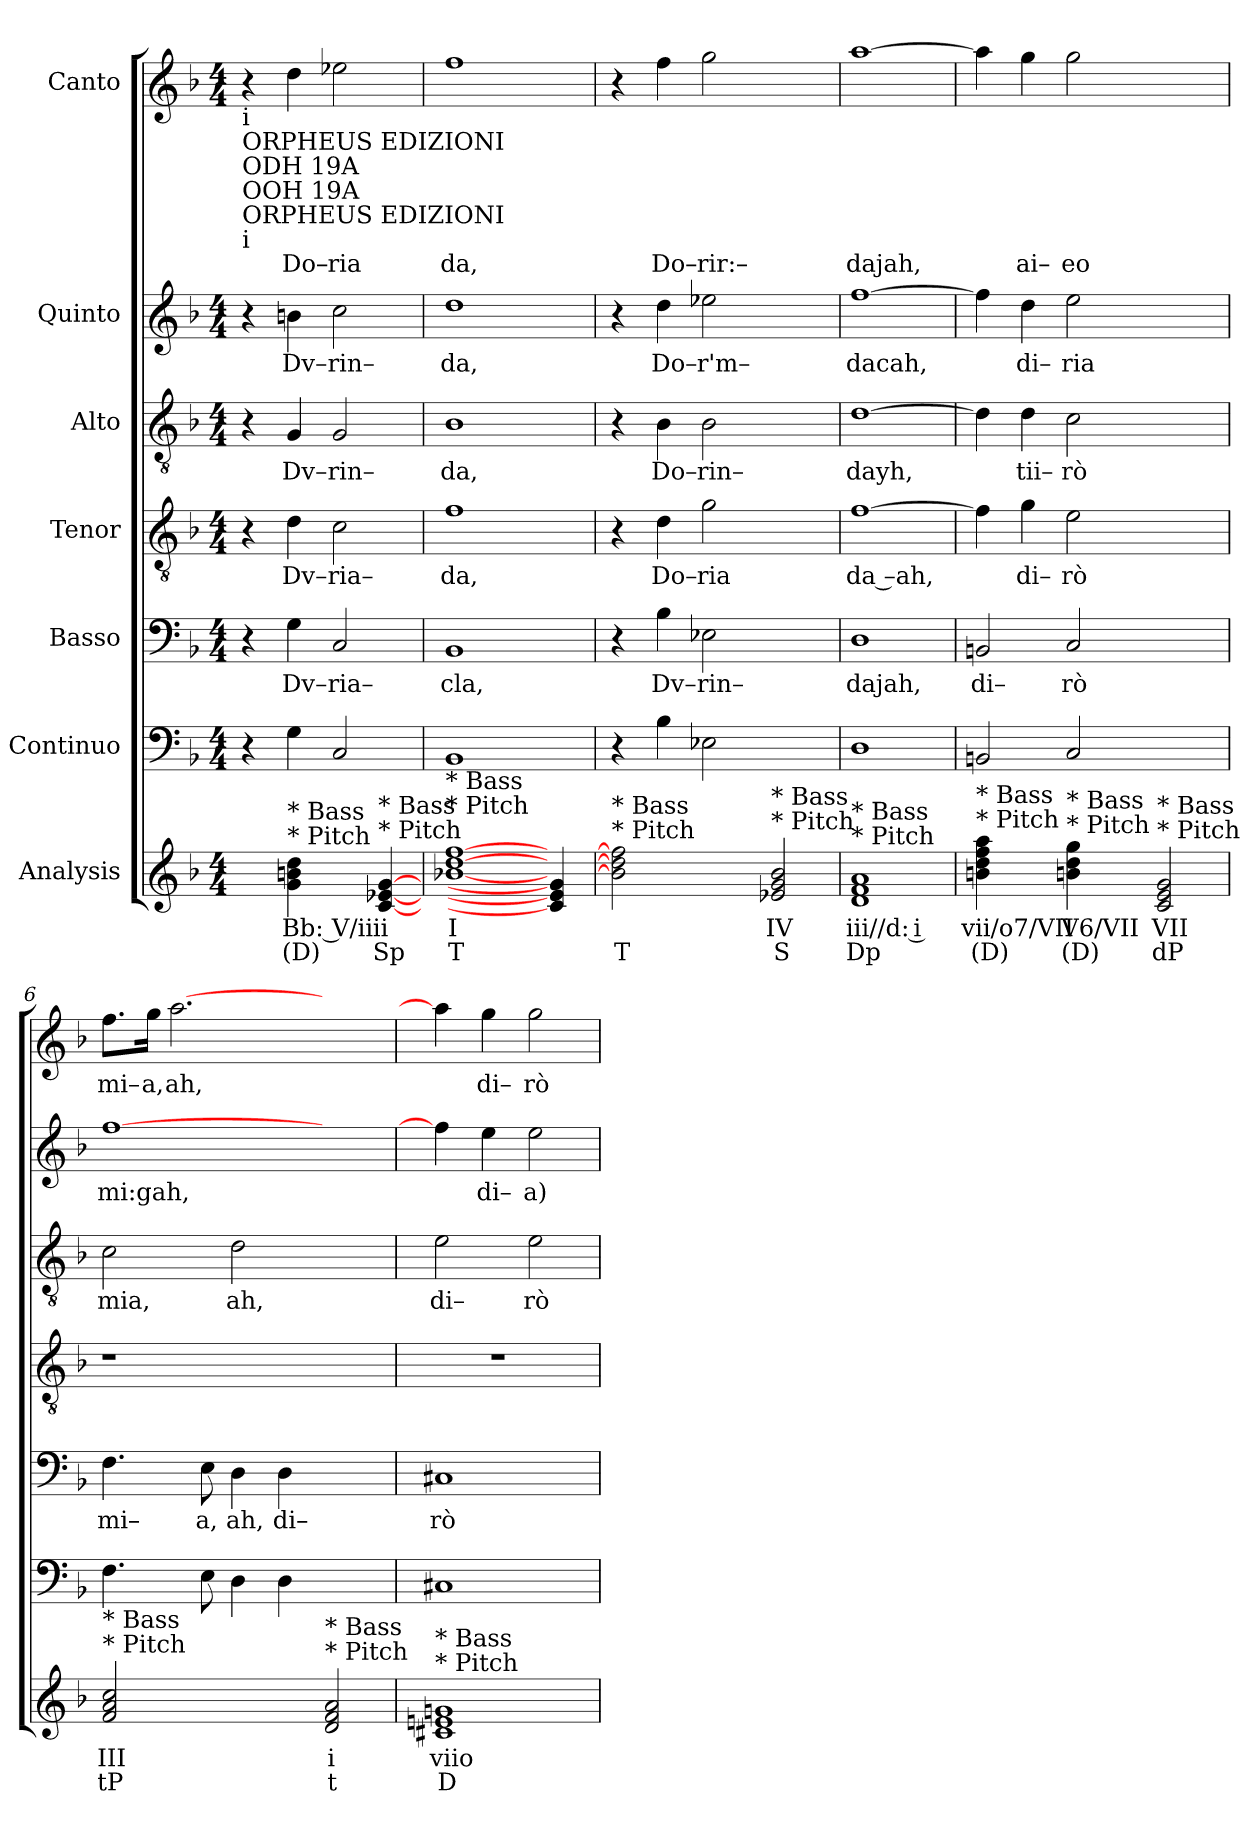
**kern	**text	**text	**kern	**kern	**text	**kern	**text	**kern	**text	**kern	**text	**kern	**text
*part7	*part7	*part7	*part6	*part5	*part5	*part4	*part4	*part3	*part3	*part2	*part2	*part1	*part1
*staff7	*staff7	*staff7	*staff6	*staff5	*staff5	*staff4	*staff4	*staff3	*staff3	*staff2	*staff2	*staff1	*staff1
*I"Analysis	*	*	*I"Continuo	*I"Basso	*	*I"Tenor	*	*I"Alto	*	*I"Quinto	*	*I"Canto	*
*	*	*	*clefF4	*clefF4	*	*clefGv2	*	*clefGv2	*	*clefG2	*	*clefG2	*
*k[b-]	*	*	*k[b-]	*k[b-]	*	*k[b-]	*	*k[b-]	*	*k[b-]	*	*k[b-]	*
*	*	*	*F:	*F:	*	*F:	*	*F:	*	*F:	*	*F:	*
*M4/4	*	*	*M4/4	*M4/4	*	*M4/4	*	*M4/4	*	*M4/4	*	*M4/4	*
*MM120	*	*	*MM120	*MM120	*	*MM120	*	*MM120	*	*MM120	*	*MM120	*
=1	=1	=1	=1	=1	=1	=1	=1	=1	=1	=1	=1	=1	=1
!	!	!	!	!	!	!	!	!	!	!	!	!LO:TX:b:t=i	!
!	!	!	!	!	!	!	!	!	!	!	!	!LO:TX:b:t=ORPHEUS EDIZIONI	!
!	!	!	!	!	!	!	!	!	!	!	!	!LO:TX:b:t=ODH 19A	!
!	!	!	!	!	!	!	!	!	!	!	!	!LO:TX:b:t=OOH 19A	!
!	!	!	!	!	!	!	!	!	!	!	!	!LO:TX:b:t=ORPHEUS EDIZIONI	!
!	!	!	!	!	!	!	!	!	!	!	!	!LO:TX:b:t=i	!
4ryy	.	.	4r	4r	.	4r	.	4r	.	4r	.	4r	.
!	!	!	!	!	!LO:LY:b	!	!	!	!	!	!	!	!
!	!	!	!	!	!	!	!LO:LY:b	!	!	!	!	!	!
!	!	!	!	!	!	!	!	!	!LO:LY:b	!	!	!	!
!	!	!	!	!	!	!	!	!	!	!	!LO:LY:b	!	!
!LO:TX:a:t=* Pitch	!	!	!	!	!	!	!	!	!	!	!	!	!
!LO:TX:a:t=* Bass	!	!	!	!	!	!	!	!	!	!	!	!	!
!	!	!	!	!	!	!	!	!	!	!	!	!	!LO:LY:b
4g 4bn 4dd	Bb: V/ii	(D)	4G\	4G\	Dv–	4d\	Dv–	4G/	Dv–	4bn\	Dv–	4dd\	Do–
!	!	!	!	!	!LO:LY:b	!	!	!	!	!	!	!	!
!	!	!	!	!	!	!	!LO:LY:b	!	!	!	!	!	!
!	!	!	!	!	!	!	!	!	!LO:LY:b	!	!	!	!
!	!	!	!	!	!	!	!	!	!	!	!LO:LY:b	!	!
!	!	!	!	!	!	!	!	!	!	!	!	!	!LO:LY:b
4ryy	.	.	2C/	2C/	ria–	2c\	ria–	2G/	rin–	2cc\	rin–	2ee-X\	ria
!LO:TX:a:t=* Pitch	!	!	!	!	!	!	!	!	!	!	!	!	!
!LO:TX:a:t=* Bass	!	!	!	!	!	!	!	!	!	!	!	!	!
[4c [4e-X [4g	ii	Sp	.	.	.	.	.	.	.	.	.	.	.
=2	=2	=2	=2	=2	=2	=2	=2	=2	=2	=2	=2	=2	=2
!	!	!	!	!	!LO:LY:b	!	!	!	!	!	!	!	!
!	!	!	!	!	!	!	!LO:LY:b	!	!	!	!	!	!
!	!	!	!	!	!	!	!	!	!LO:LY:b	!	!	!	!
!	!	!	!	!	!	!	!	!	!	!	!LO:LY:b	!	!
!LO:TX:a:t=* Pitch	!	!	!	!	!	!	!	!	!	!	!	!	!
!LO:TX:a:t=* Bass	!	!	!	!	!	!	!	!	!	!	!	!	!
!	!	!	!	!	!	!	!	!	!	!	!	!	!LO:LY:b
[1b-X [1dd [1ff	I	T	1BB-	1BB-	cla,	1f	da,	1B-	da,	1dd	da,	1ff	da,
4c] 4e-] 4g]	.	.	4ryy	4ryy	.	4ryy	.	4ryy	.	4ryy	.	4ryy	.
=3	=3	=3	=3	=3	=3	=3	=3	=3	=3	=3	=3	=3	=3
!LO:TX:a:t=* Pitch	!	!	!	!	!	!	!	!	!	!	!	!	!
!LO:TX:a:t=* Bass	!	!	!	!	!	!	!	!	!	!	!	!	!
2b-] 2dd] 2ff]	.	T	4r	4r	.	4r	.	4r	.	4r	.	4r	.
!	!	!	!	!	!LO:LY:b	!	!	!	!	!	!	!	!
!	!	!	!	!	!	!	!LO:LY:b	!	!	!	!	!	!
!	!	!	!	!	!	!	!	!	!LO:LY:b	!	!	!	!
!	!	!	!	!	!	!	!	!	!	!	!LO:LY:b	!	!
!	!	!	!	!	!	!	!	!	!	!	!	!	!LO:LY:b
.	.	.	4B-\	4B-\	Dv–	4d\	Do–	4B-\	Do–	4dd\	Do–	4ff\	Do–
!	!	!	!	!	!LO:LY:b	!	!	!	!	!	!	!	!
!	!	!	!	!	!	!	!LO:LY:b	!	!	!	!	!	!
!	!	!	!	!	!	!	!	!	!LO:LY:b	!	!	!	!
!	!	!	!	!	!	!	!	!	!	!	!LO:LY:b	!	!
!	!	!	!	!	!	!	!	!	!	!	!	!	!LO:LY:b
2ryy	.	.	2E-X\	2E-X\	rin–	2g\	ria	2B-\	rin–	2ee-X\	r'm–	2gg\	rir:–
!LO:TX:a:t=* Pitch	!	!	!	!	!	!	!	!	!	!	!	!	!
!LO:TX:a:t=* Bass	!	!	!	!	!	!	!	!	!	!	!	!	!
2e-X 2g 2b-	IV	S	2ryy	2ryy	.	2ryy	.	2ryy	.	2ryy	.	2ryy	.
=4	=4	=4	=4	=4	=4	=4	=4	=4	=4	=4	=4	=4	=4
!	!	!	!	!	!LO:LY:b	!	!	!	!	!	!	!	!
!	!	!	!	!	!	!	!LO:LY:b	!	!	!	!	!	!
!	!	!	!	!	!	!	!	!	!LO:LY:b	!	!	!	!
!	!	!	!	!	!	!	!	!	!	!	!LO:LY:b	!	!
!LO:TX:a:t=* Pitch	!	!	!	!	!	!	!	!	!	!	!	!	!
!LO:TX:a:t=* Bass	!	!	!	!	!	!	!	!	!	!	!	!	!
!	!	!	!	!	!	!	!	!	!	!	!	!	!LO:LY:b
1d 1f 1a	iii//d: i	Dp	1D	1D	dajah,	[1f	da –ah,	[1d	dayh,	[1ff	dacah,	[1aa	dajah,
=5	=5	=5	=5	=5	=5	=5	=5	=5	=5	=5	=5	=5	=5
!LO:TX:a:t=* Pitch	!	!	!	!	!	!	!	!	!	!	!	!	!
!LO:TX:a:t=* Bass	!	!	!	!	!	!	!	!	!	!	!	!	!
!	!	!	!	!	!LO:LY:b	!	!	!	!	!	!	!	!
4bn 4dd 4ff 4aa	vii/o7/VII	(D)	2BBn/	2BBn/	di–	4f\]	.	4d\]	.	4ff\]	.	4aa\]	.
!	!	!	!	!	!	!	!LO:LY:b	!	!	!	!	!	!
!	!	!	!	!	!	!	!	!	!LO:LY:b	!	!	!	!
!	!	!	!	!	!	!	!	!	!	!	!LO:LY:b	!	!
!	!	!	!	!	!	!	!	!	!	!	!	!	!LO:LY:b
4ryy	.	.	.	.	.	4g\	di–	4d\	tii–	4dd\	di–	4gg\	ai–
!	!	!	!	!	!LO:LY:b	!	!	!	!	!	!	!	!
!	!	!	!	!	!	!	!LO:LY:b	!	!	!	!	!	!
!	!	!	!	!	!	!	!	!	!LO:LY:b	!	!	!	!
!	!	!	!	!	!	!	!	!	!	!	!LO:LY:b	!	!
!LO:TX:a:t=* Pitch	!	!	!	!	!	!	!	!	!	!	!	!	!
!LO:TX:a:t=* Bass	!	!	!	!	!	!	!	!	!	!	!	!	!
!	!	!	!	!	!	!	!	!	!	!	!	!	!LO:LY:b
4bn 4dd 4gg	V6/VII	(D)	2C/	2C/	rò	2e\	rò	2c\	rò	2ee\	ria	2gg\	eo
4ryy	.	.	.	.	.	.	.	.	.	.	.	.	.
!LO:TX:a:t=* Pitch	!	!	!	!	!	!	!	!	!	!	!	!	!
!LO:TX:a:t=* Bass	!	!	!	!	!	!	!	!	!	!	!	!	!
2c 2e 2g	VII	dP	2ryy	2ryy	.	2ryy	.	2ryy	.	2ryy	.	2ryy	.
=6	=6	=6	=6	=6	=6	=6	=6	=6	=6	=6	=6	=6	=6
!	!	!	!	!	!LO:LY:b	!	!	!	!	!	!	!	!
!	!	!	!	!	!	!	!	!	!LO:LY:b	!	!	!	!
!	!	!	!	!	!	!	!	!	!	!	!LO:LY:b	!	!
!LO:TX:a:t=* Pitch	!	!	!	!	!	!	!	!	!	!	!	!	!
!LO:TX:a:t=* Bass	!	!	!	!	!	!	!	!	!	!	!	!	!
!	!	!	!	!	!	!	!	!	!	!	!	!	!LO:LY:b
2f 2a 2cc	III	tP	4.F\	4.F\	mi–	1r	.	2c\	mia,	[1ff	mi:gah,	8.ff\L	mi–
!	!	!	!	!	!	!	!	!	!	!	!	!	!LO:LY:b
.	.	.	.	.	.	.	.	.	.	.	.	16gg\Jk	a,
!	!	!	!	!	!	!	!	!	!	!	!	!	!LO:LY:b
.	.	.	.	.	.	.	.	.	.	.	.	[2.aa\	ah,
!	!	!	!	!	!LO:LY:b	!	!	!	!	!	!	!	!
.	.	.	8E\	8E\	a,	.	.	.	.	.	.	.	.
!	!	!	!	!	!LO:LY:b	!	!	!	!	!	!	!	!
!	!	!	!	!	!	!	!	!	!LO:LY:b	!	!	!	!
2ryy	.	.	4D\	4D\	ah,	.	.	2d\	ah,	.	.	.	.
!	!	!	!	!	!LO:LY:b	!	!	!	!	!	!	!	!
.	.	.	4D\	4D\	di–	.	.	.	.	.	.	.	.
!LO:TX:a:t=* Pitch	!	!	!	!	!	!	!	!	!	!	!	!	!
!LO:TX:a:t=* Bass	!	!	!	!	!	!	!	!	!	!	!	!	!
2d 2f 2a	i	t	2ryy	2ryy	.	2ryy	.	2ryy	.	2ryy	.	2ryy	.
=7	=7	=7	=7	=7	=7	=7	=7	=7	=7	=7	=7	=7	=7
!	!	!	!	!	!LO:LY:b	!	!	!	!	!	!	!	!
!LO:TX:a:t=* Pitch	!	!	!	!	!	!	!	!	!	!	!	!	!
!LO:TX:a:t=* Bass	!	!	!	!	!	!	!	!	!	!	!	!	!
!	!	!	!	!	!	!	!	!	!LO:LY:b	!	!	!	!
1c#X 1en 1gn	viio	D	1C#X	1C#X	rò	1r	.	2e\	di–	4ff\]	.	4aa\]	.
!	!	!	!	!	!	!	!	!	!	!	!LO:LY:b	!	!
!	!	!	!	!	!	!	!	!	!	!	!	!	!LO:LY:b
.	.	.	.	.	.	.	.	.	.	4ee\	di–	4gg\	di–
!	!	!	!	!	!	!	!	!	!LO:LY:b	!	!	!	!
!	!	!	!	!	!	!	!	!	!	!	!LO:LY:b	!	!
!	!	!	!	!	!	!	!	!	!	!	!	!	!LO:LY:b
.	.	.	.	.	.	.	.	2e\	rò	2ee\	a)	2gg\	rò
=	=	=	=	=	=	=	=	=	=	=	=	=	=
*-	*-	*-	*-	*-	*-	*-	*-	*-	*-	*-	*-	*-	*-
